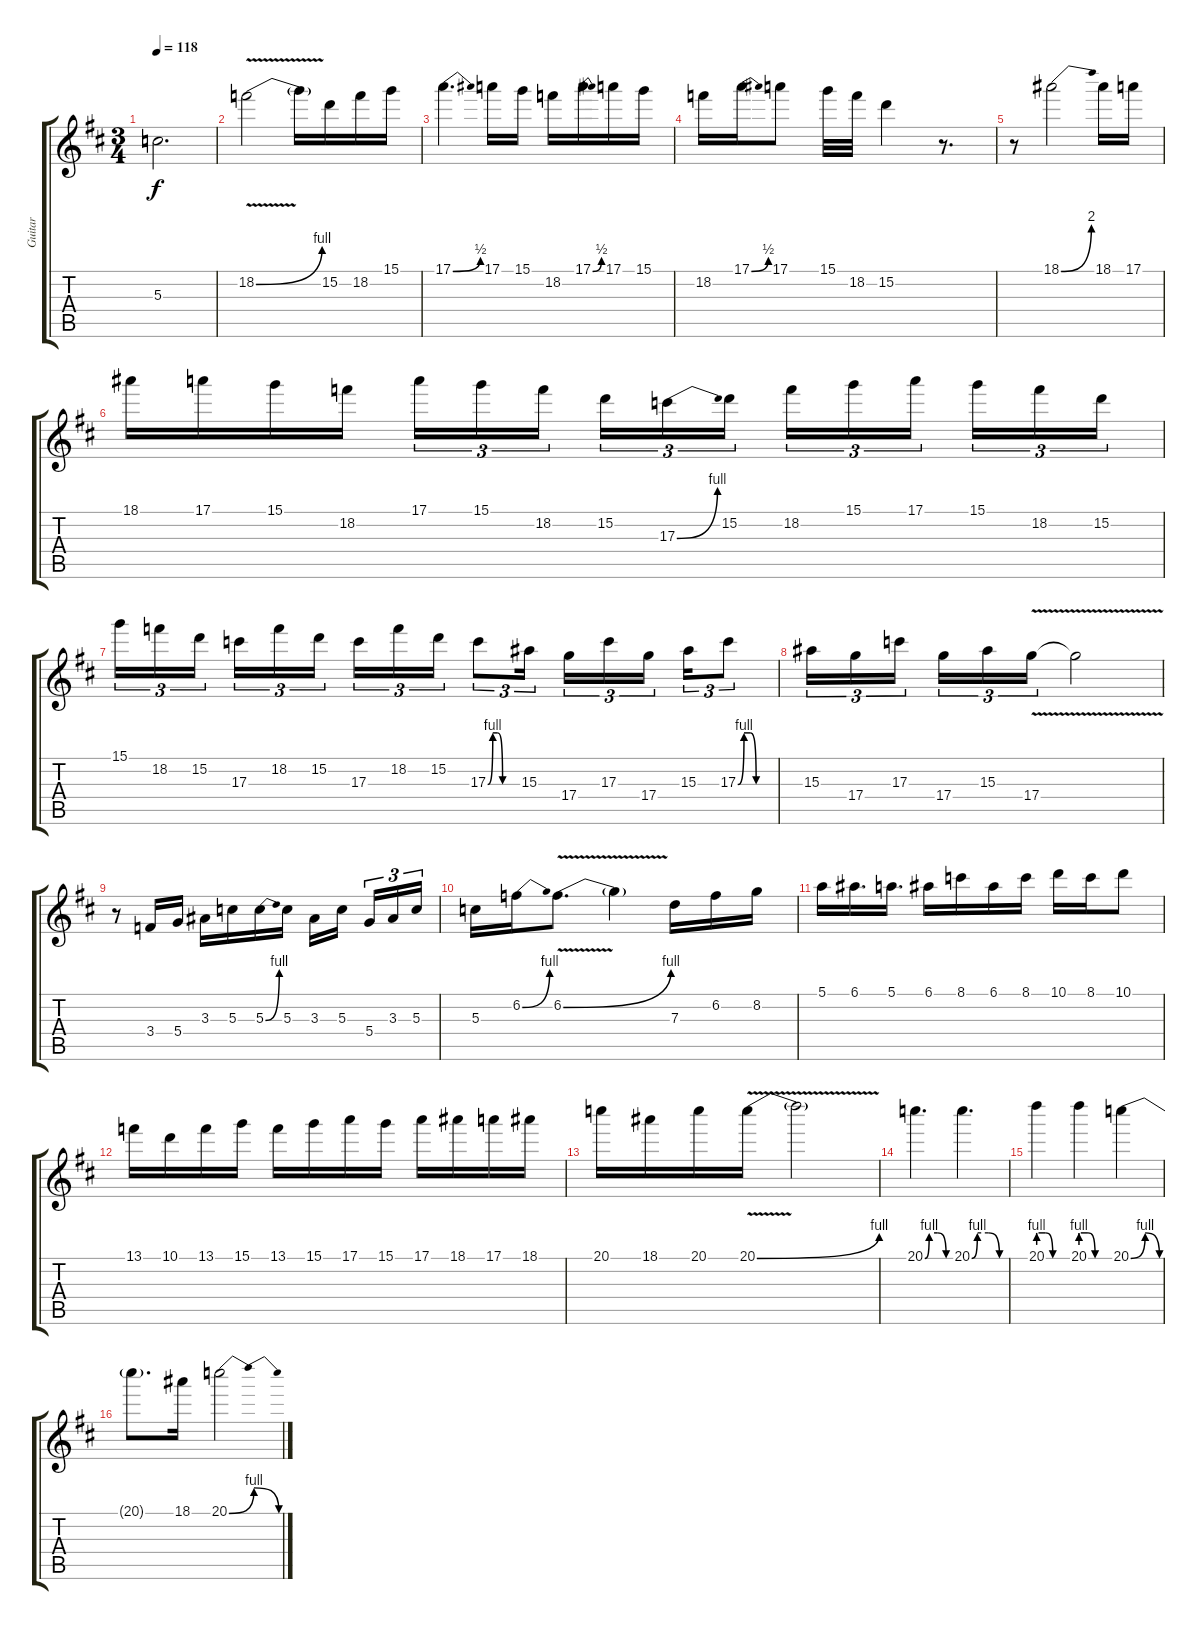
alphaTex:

\track ("Guitar" "Guitar") {instrument electricguitarclean}
\staff {score tabs}
\tuning (E4 B3 G3 D3 A2 E2) {hide}
\ts (3 4)
\tempo 118
\clef g2
\ks d
5.3{t}.2{d dy f} |
18.2{be (bend 0 0 60 4) v}.2 18.2{t}.16 15.2.16 18.2.16 15.1.16 |
17.1{be (bend 0 0 60 2)}.4{d} 17.1.16 15.1.16 18.2.16 17.1{be (bend 0 0 60 2)}.16 17.1.16 15.1.16 |
18.2.16 17.1{be (bend 0 0 60 2)}.16 17.1.8 15.1.32 18.2.32 15.2.4 r.8{d} |
r.8 18.1{be (bend 0 0 60 8)}.2 18.1.16 17.1.16 |
18.1.16 17.1.16 15.1.16 18.2.16 17.1.16{tu (3 2)} 15.1.16{tu (3 2)} 18.2.16{tu (3 2) beam splitsecondary} 15.2.16{tu (3 2)} 17.3{be (bend 0 0 60 4)}.16{tu (3 2)} 15.2.16{tu (3 2)} 18.2.16{tu (3 2)} 15.1.16{tu (3 2)} 17.1.16{tu (3 2) beam splitsecondary} 15.1.16{tu (3 2)} 18.2.16{tu (3 2)} 15.2.16{tu (3 2)} |
15.1.16{tu (3 2)} 18.2.16{tu (3 2)} 15.2.16{tu (3 2) beam splitsecondary} 17.3.16{tu (3 2)} 18.2.16{tu (3 2)} 15.2.16{tu (3 2)} 17.3.16{tu (3 2)} 18.2.16{tu (3 2)} 15.2.16{tu (3 2)} 17.3{be (custom 0 0 10 4 20 4 30 0 60 0)}.8{tu (3 2)} 15.3.16{tu (3 2)} 17.4.16{tu (3 2)} 17.3.16{tu (3 2)} 17.4.16{tu (3 2) beam splitsecondary} 15.3.16{tu (3 2)} 17.3{be (custom 0 0 10 4 20 4 30 0 60 0)}.8{tu (3 2)} |
15.3.16{tu (3 2)} 17.4.16{tu (3 2)} 17.3.16{tu (3 2) beam splitsecondary} 17.4.16{tu (3 2)} 15.3.16{tu (3 2)} 17.4{v}.16{tu (3 2)} 17.4{t}.2 |
r.8 3.4.16 5.4.16 3.3.16 5.3.16 5.3{be (bend 0 0 60 4)}.16 5.3.16 3.3.16 5.3.16{beam splitsecondary} 5.4.16{tu (3 2)} 3.3.16{tu (3 2)} 5.3.16{tu (3 2)} |
5.3.16 6.2{be (bend 0 0 60 4)}.16 6.2{be (bend 0 0 60 4) v}.8{d} 6.2{t}.4 7.3.16 6.2.16 8.2.16 |
5.1.16 6.1.16{d} 5.1.16{d} 6.1.16 8.1.16 6.1.16 8.1.16 10.1.16 8.1.16 10.1.8 |
13.1.16 10.1.16 13.1.16 15.1.16 13.1.16 15.1.16 17.1.16 15.1.16 17.1.16 18.1.16 17.1.16 18.1.16 |
20.1.16 18.1.16 20.1.16 20.1{be (bend 0 0 60 4) v}.16 20.1{t}.2 |
20.1{be (custom 0 0 10 4 30 4 50 0 60 0)}.4{d} 20.1{be (custom 0 0 10 4 30 4 50 0 60 0)}.4{d} |
20.1{be (custom 0 4 15 4 30 0 60 0)}.4 20.1{be (custom 0 4 15 4 30 0 60 0)}.4 20.1{be (bendrelease 0 0 15 4 45 4 60 0)}.4 |
20.1{t}.8{d} 18.1.16 20.1{be (bendrelease 0 0 15 4 45 4 60 0)}.2
